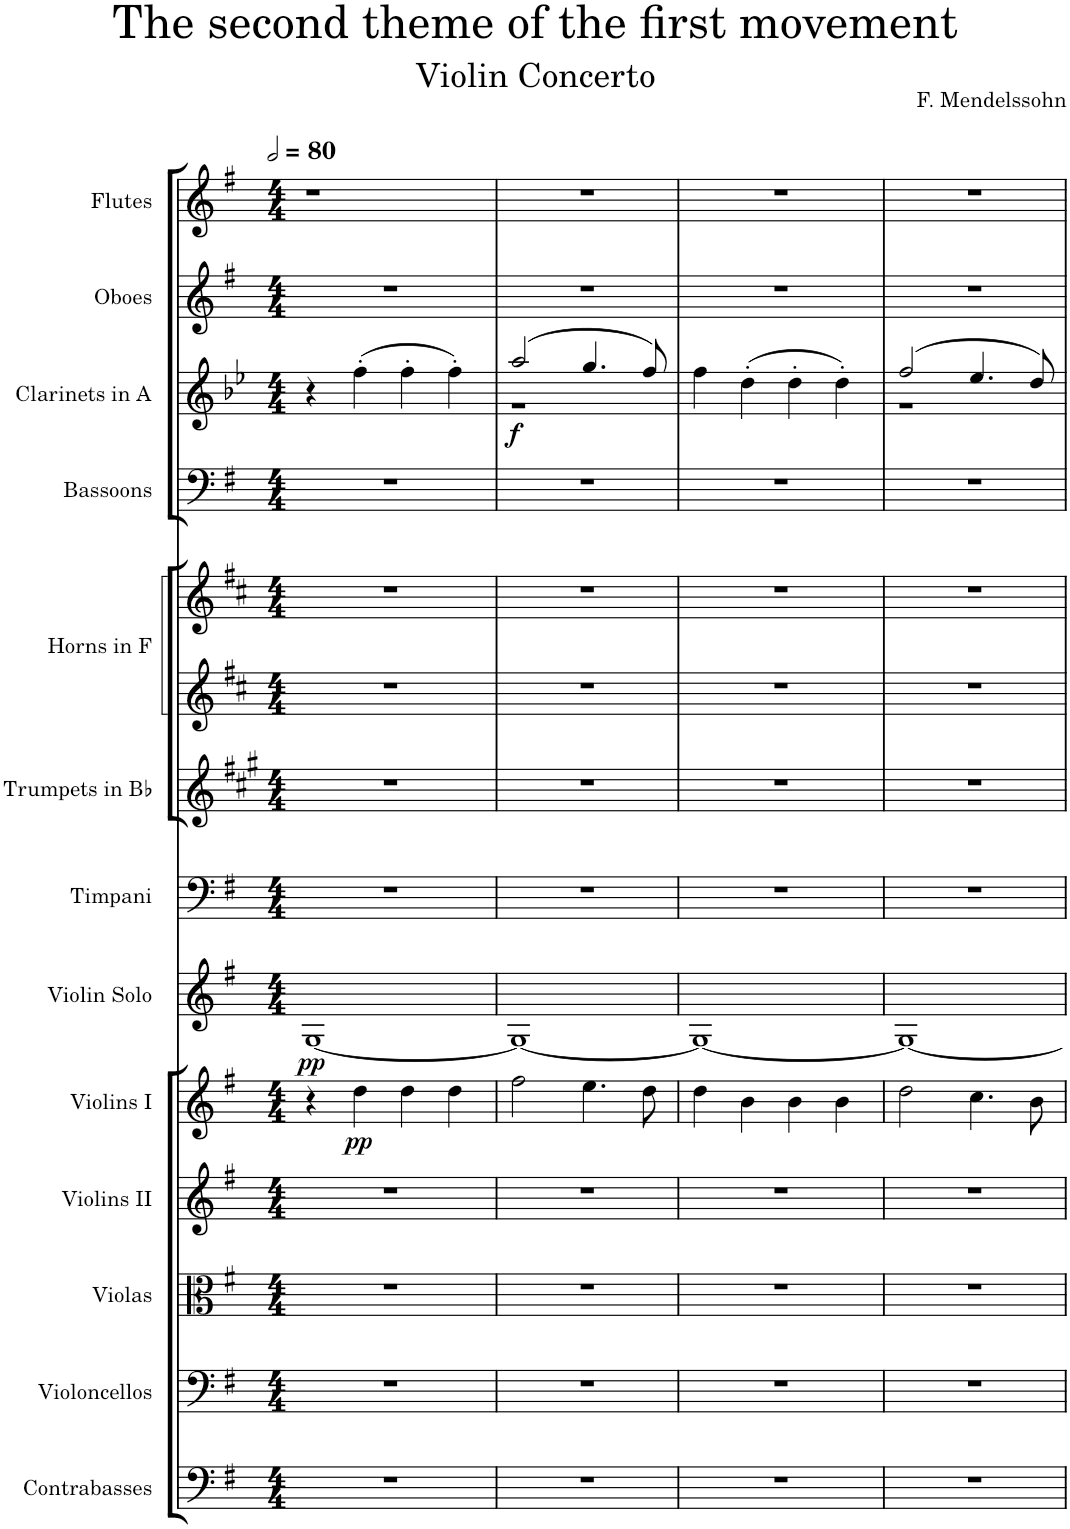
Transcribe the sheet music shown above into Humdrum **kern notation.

**kern	**kern	**kern	**kern	**kern	**dynam	**kern	**dynam	**kern	**kern	**kern	**kern	**kern	**kern	**dynam	**kern	**kern
*part13	*part12	*part11	*part10	*part9	*part9	*part8	*part8	*part7	*part6	*part5	*part5	*part4	*part3	*part3	*part2	*part1
*staff14	*staff13	*staff12	*staff11	*staff10	*staff10	*staff9	*staff9	*staff8	*staff7	*staff6	*staff5	*staff4	*staff3	*staff3	*staff2	*staff1
*I"Contrabasses	*I"Violoncellos	*I"Violas	*I"Violins II	*I"Violins I	*	*I"Violin Solo	*	*I"Timpani	*I"Trumpets in Bb	*I"Horns in F	*	*I"Bassoons	*I"Clarinets in A	*	*I"Oboes	*I"Flutes
*I'Cb.	*I'Vc.	*I'Vla.	*I'Vln. II	*I'Vln. I	*	*I'Vln.	*	*I'Timp.	*	*	*	*I'Bsn.	*	*	*I'Ob.	*I'Fl.
*clefF4	*clefF4	*clefC3	*clefG2	*clefG2	*	*clefG2	*	*clefF4	*clefG2	*clefG2	*clefG2	*clefF4	*clefG2	*	*clefG2	*clefG2
*Trd7c12	*	*	*	*	*	*	*	*	*Trd1c2	*Trd4c7	*Trd4c7	*	*Trd-4c-7	*	*	*
*k[f#]	*k[f#]	*k[f#]	*k[f#]	*k[f#]	*	*k[f#]	*	*k[f#]	*k[f#c#g#]	*k[f#c#]	*k[f#c#]	*k[f#]	*k[b-e-]	*	*k[f#]	*k[f#]
*M4/4	*M4/4	*M4/4	*M4/4	*M4/4	*	*M4/4	*	*M4/4	*M4/4	*M4/4	*M4/4	*M4/4	*M4/4	*	*M4/4	*M4/4
*MM160	*MM160	*MM160	*MM160	*MM160	*	*MM160	*	*MM160	*MM160	*MM160	*MM160	*MM160	*MM160	*	*MM160	*MM160
=1	=1	=1	=1	=1	=1	=1	=1	=1	=1	=1	=1	=1	=1	=1	=1	=1
!	!	!	!	!	!	!	!LO:DY:b	!	!	!	!	!	!	!	!	!
1r	1r	1r	1r	4r	.	[1G	pp	1r	1r	1r	1r	1r	4r	.	1r	1r
!	!	!	!	!	!LO:DY:b	!	!	!	!	!	!	!	!	!	!	!
.	.	.	.	4dd\	pp	.	.	.	.	.	.	.	(4ff'\	.	.	.
.	.	.	.	4dd\	.	.	.	.	.	.	.	.	4ff'\	.	.	.
.	.	.	.	4dd\	.	.	.	.	.	.	.	.	4ff'\)	.	.	.
=2	=2	=2	=2	=2	=2	=2	=2	=2	=2	=2	=2	=2	=2	=2	=2	=2
*	*	*	*	*	*	*	*	*	*	*	*	*	*^	*	*	*
!	!	!	!	!	!	!	!	!	!	!	!	!	!	!	!LO:DY:b	!	!
1r	1r	1r	1r	2ff#\	.	1G_	.	1r	1r	1r	1r	1r	(2aa/	1r	f	1r	1r
.	.	.	.	4.ee\	.	.	.	.	.	.	.	.	4.gg/	.	.	.	.
.	.	.	.	8dd\	.	.	.	.	.	.	.	.	8ff/)	.	.	.	.
*	*	*	*	*	*	*	*	*	*	*	*	*	*v	*v	*	*	*
=3	=3	=3	=3	=3	=3	=3	=3	=3	=3	=3	=3	=3	=3	=3	=3	=3
1r	1r	1r	1r	4dd\	.	1G_	.	1r	1r	1r	1r	1r	4ff\	.	1r	1r
.	.	.	.	4b\	.	.	.	.	.	.	.	.	(4dd'\	.	.	.
.	.	.	.	4b\	.	.	.	.	.	.	.	.	4dd'\	.	.	.
.	.	.	.	4b\	.	.	.	.	.	.	.	.	4dd'\)	.	.	.
=4	=4	=4	=4	=4	=4	=4	=4	=4	=4	=4	=4	=4	=4	=4	=4	=4
*	*	*	*	*	*	*	*	*	*	*	*	*	*^	*	*	*
1r	1r	1r	1r	2dd\	.	1G_	.	1r	1r	1r	1r	1r	(2ff/	1r	.	1r	1r
.	.	.	.	4.cc\	.	.	.	.	.	.	.	.	4.ee-/	.	.	.	.
.	.	.	.	8b\	.	.	.	.	.	.	.	.	8dd/)	.	.	.	.
*	*	*	*	*	*	*	*	*	*	*	*	*	*v	*v	*	*	*
=	=	=	=	=	=	=	=	=	=	=	=	=	=	=	=	=
*-	*-	*-	*-	*-	*-	*-	*-	*-	*-	*-	*-	*-	*-	*-	*-	*-
